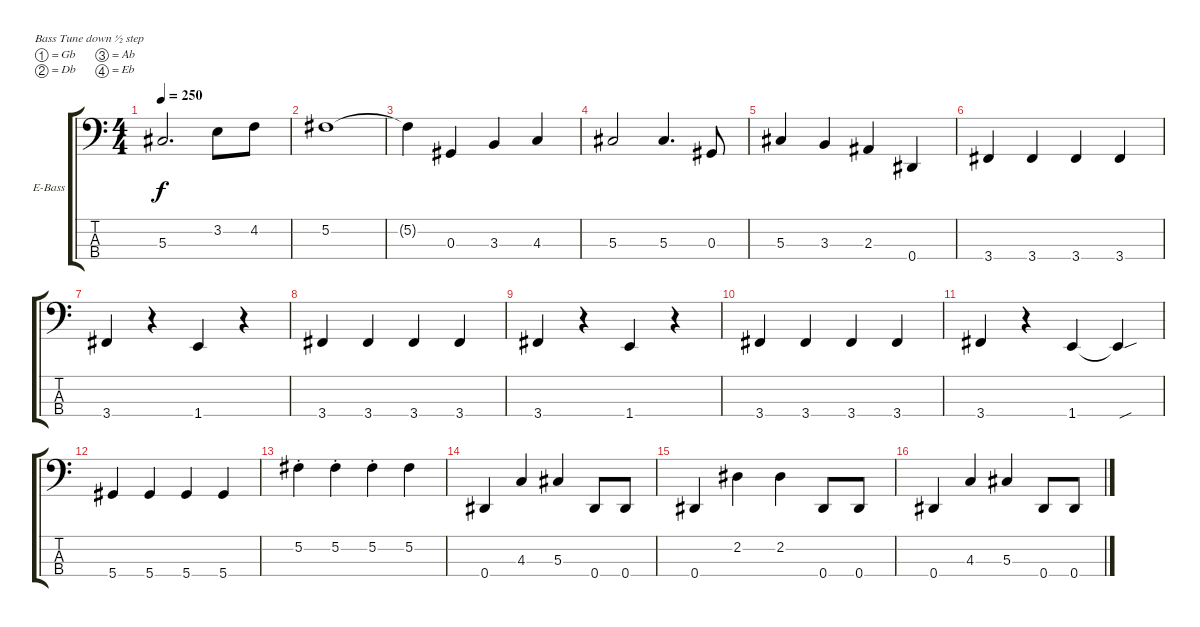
\bracketExtendMode groupsimilarinstruments
\firstSystemTrackNameOrientation horizontal
\otherSystemsTrackNameOrientation horizontal
\track ("Duff McKagan" "E-Bass") {instrument electricbasspick}
\staff {score tabs}
\tuning (Gb2 Db2 Ab1 Eb1)
\ts (4 4)
\tempo 250
\clef f4
\ks c
5.3{t}.2{d dy f} 3.2.8 4.2.8 |
5.2.1 |
5.2{t}.4 0.3.4 3.3.4 4.3.4 |
5.3.2 5.3.4{d} 0.3.8 |
5.3.4 3.3.4 2.3.4 0.4.4 |
3.4.4 3.4.4 3.4.4 3.4.4 |
3.4.4 r.4 1.4.4 r.4 |
3.4.4 3.4.4 3.4.4 3.4.4 |
3.4.4 r.4 1.4.4 r.4 |
3.4.4 3.4.4 3.4.4 3.4.4 |
3.4.4 r.4 1.4.4 1.4{sou t}.4 |
5.4.4 5.4.4 5.4.4 5.4.4 |
5.2{st}.4 5.2{st}.4 5.2{st}.4 5.2.4 |
0.4.4 4.3.4 5.3.4 0.4.8 0.4.8 |
0.4.4 2.2.4 2.2.4 0.4.8 0.4.8 |
0.4.4 4.3.4 5.3.4 0.4.8 0.4.8
